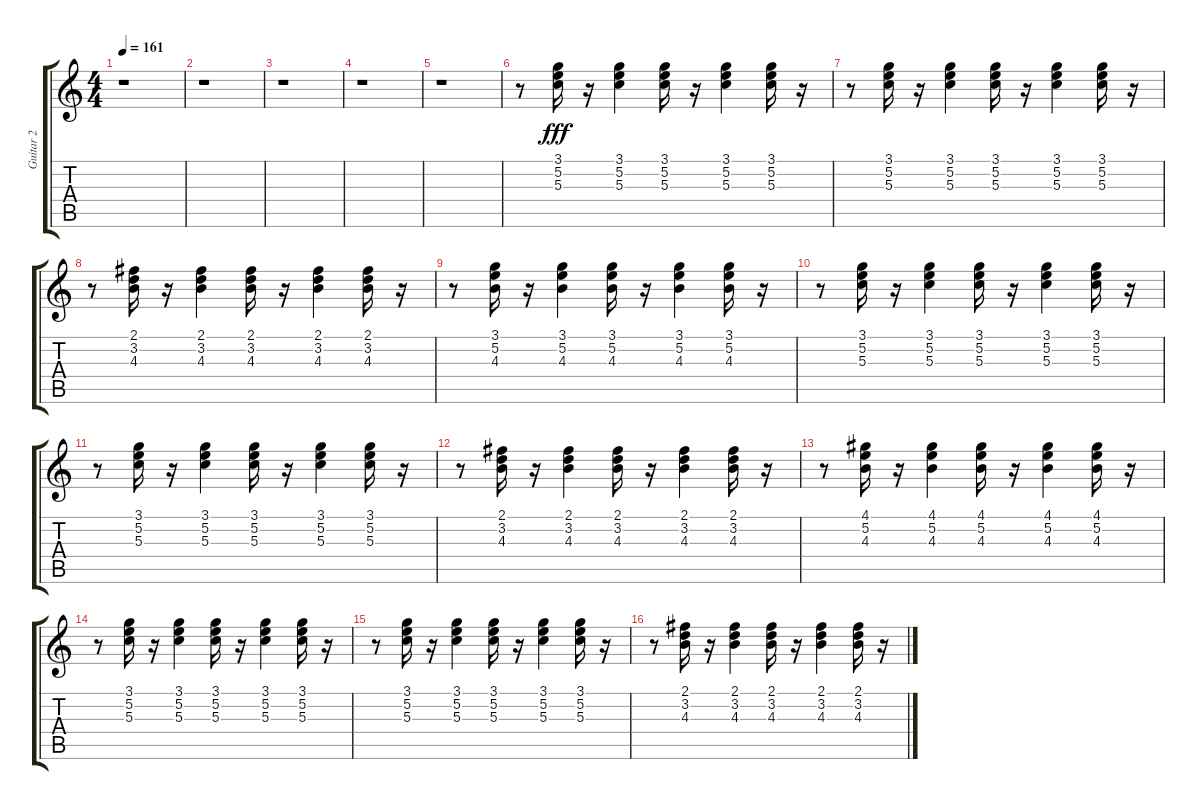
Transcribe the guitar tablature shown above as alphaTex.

\track ("Guitar 2" "Guitar 2") {instrument acousticguitarsteel}
\staff {score tabs}
\tuning (E4 B3 G3 D3 A2 E2) {hide}
\ts (4 4)
\tempo 161
\clef g2
\ks c
r.1{dy f} |
r.1 |
r.1 |
r.1 |
r.1 |
r.8 (3.1 5.2 5.3).16{dy fff} r.16 (3.1 5.2 5.3).4 (3.1 5.2 5.3).16 r.16 (3.1 5.2 5.3).4 (3.1 5.2 5.3).16 r.16 |
r.8 (3.1 5.2 5.3).16 r.16 (3.1 5.2 5.3).4 (3.1 5.2 5.3).16 r.16 (3.1 5.2 5.3).4 (3.1 5.2 5.3).16 r.16 |
r.8 (2.1 3.2 4.3).16 r.16 (2.1 3.2 4.3).4 (2.1 3.2 4.3).16 r.16 (2.1 3.2 4.3).4 (2.1 3.2 4.3).16 r.16 |
r.8 (3.1 5.2 4.3).16 r.16 (3.1 5.2 4.3).4 (3.1 5.2 4.3).16 r.16 (3.1 5.2 4.3).4 (3.1 5.2 4.3).16 r.16 |
r.8 (3.1 5.2 5.3).16 r.16 (3.1 5.2 5.3).4 (3.1 5.2 5.3).16 r.16 (3.1 5.2 5.3).4 (3.1 5.2 5.3).16 r.16 |
r.8 (3.1 5.2 5.3).16 r.16 (3.1 5.2 5.3).4 (3.1 5.2 5.3).16 r.16 (3.1 5.2 5.3).4 (3.1 5.2 5.3).16 r.16 |
r.8 (2.1 3.2 4.3).16 r.16 (2.1 3.2 4.3).4 (2.1 3.2 4.3).16 r.16 (2.1 3.2 4.3).4 (2.1 3.2 4.3).16 r.16 |
r.8 (4.1 5.2 4.3).16 r.16 (4.1 5.2 4.3).4 (4.1 5.2 4.3).16 r.16 (4.1 5.2 4.3).4 (4.1 5.2 4.3).16 r.16 |
r.8 (3.1 5.2 5.3).16 r.16 (3.1 5.2 5.3).4 (3.1 5.2 5.3).16 r.16 (3.1 5.2 5.3).4 (3.1 5.2 5.3).16 r.16 |
r.8 (3.1 5.2 5.3).16 r.16 (3.1 5.2 5.3).4 (3.1 5.2 5.3).16 r.16 (3.1 5.2 5.3).4 (3.1 5.2 5.3).16 r.16 |
r.8 (2.1 3.2 4.3).16 r.16 (2.1 3.2 4.3).4 (2.1 3.2 4.3).16 r.16 (2.1 3.2 4.3).4 (2.1 3.2 4.3).16 r.16
